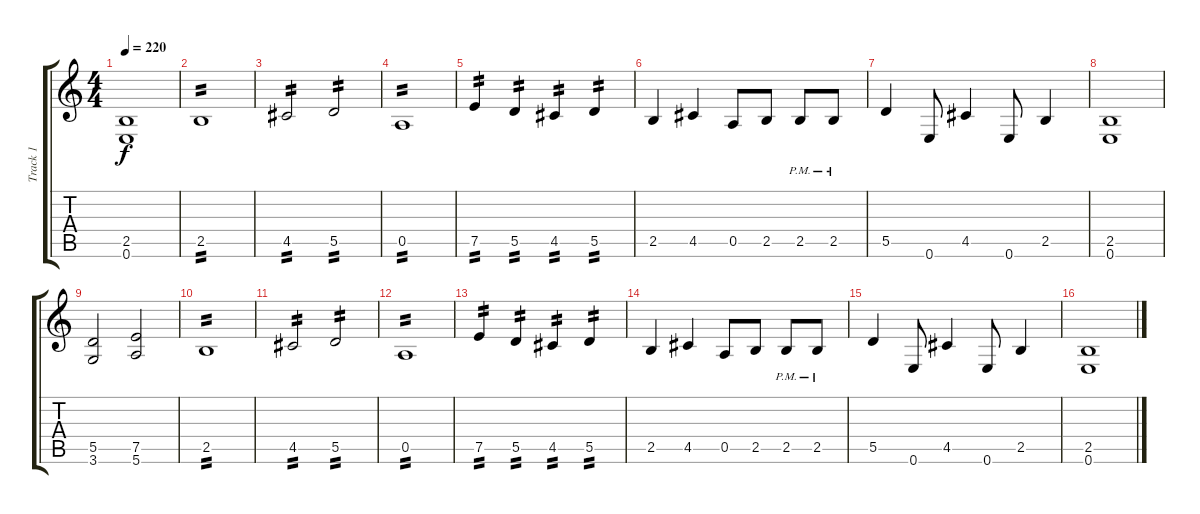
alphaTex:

\track ("Track 1" "Track 1") {instrument distortionguitar}
\staff {score tabs}
\tuning (E4 B3 G3 D3 A2 E2) {hide}
\ts (4 4)
\tempo 220
\clef g2
\ks c
(2.5{t} 0.6{t}).1{dy f} |
2.5.1{tp 2} |
4.5.2{tp 2} 5.5.2{tp 2} |
0.5.1{tp 2} |
7.5.4{tp 2} 5.5.4{tp 2} 4.5.4{tp 2} 5.5.4{tp 2} |
2.5.4 4.5.4 0.5.8 2.5.8 2.5{pm}.8 2.5{pm}.8 |
5.5.4 0.6.8 4.5.4 0.6.8 2.5.4 |
(2.5 0.6).1 |
(5.5 3.6).2 (7.5 5.6).2 |
2.5.1{tp 2} |
4.5.2{tp 2} 5.5.2{tp 2} |
0.5.1{tp 2} |
7.5.4{tp 2} 5.5.4{tp 2} 4.5.4{tp 2} 5.5.4{tp 2} |
2.5.4 4.5.4 0.5.8 2.5.8 2.5{pm}.8 2.5{pm}.8 |
5.5.4 0.6.8 4.5.4 0.6.8 2.5.4 |
(2.5 0.6).1
